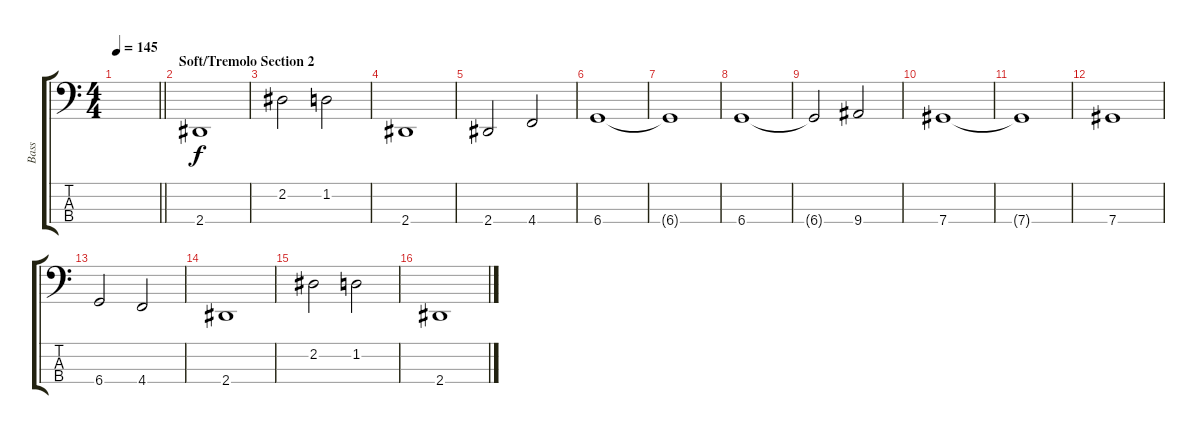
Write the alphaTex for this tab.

\track ("Bass" "Bass") {instrument electricbasspick}
\staff {score tabs}
\tuning (Gb2 Db2 Ab1 Db1) {hide}
\ts (4 4)
\tempo 145
\clef f4
\barLineRight lightlight
\ks c
|
\section ("" "Soft/Tremolo Section 2")
2.4.1 |
2.2.2 1.2.2 |
2.4.1 |
2.4.2 4.4.2 |
6.4.1 |
6.4{t}.1 |
6.4.1 |
6.4{t}.2 9.4.2 |
7.4.1 |
7.4{t}.1 |
7.4.1 |
6.4.2 4.4.2 |
2.4.1 |
2.2.2 1.2.2 |
2.4.1
